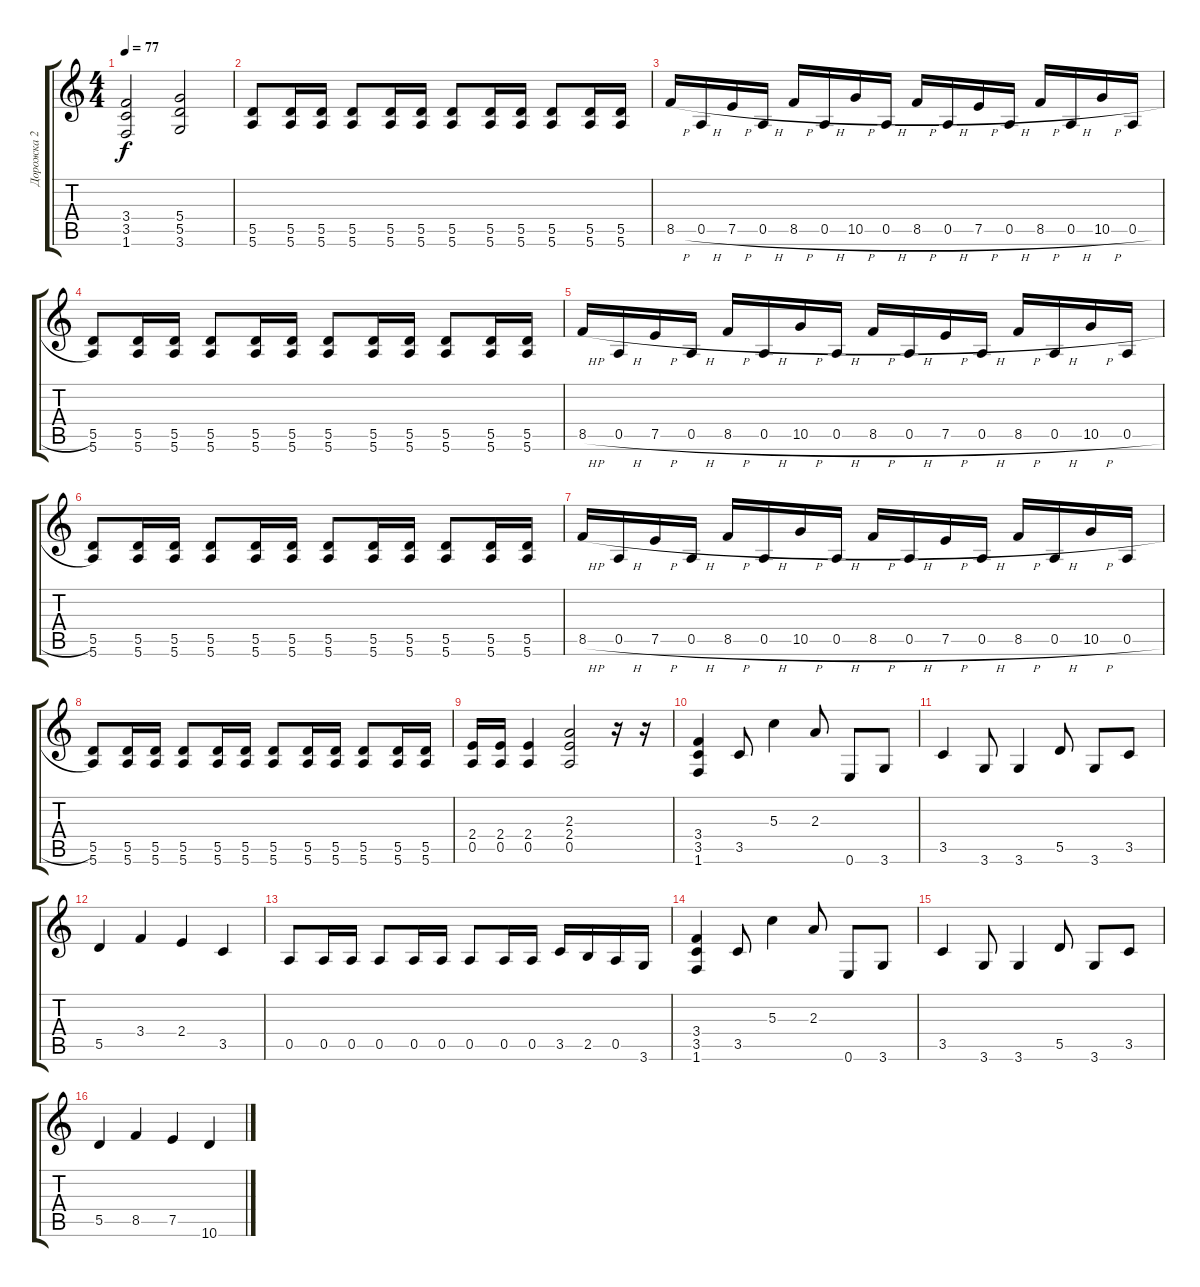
\track ("Дорожка 2" "Дорожка 2") {instrument distortionguitar}
\staff {score tabs}
\tuning (E4 B3 G3 D3 A2 E2) {hide}
\ts (4 4)
\tempo 77
\clef g2
\ks c
(3.4 3.5 1.6).2{dy f} (5.4 5.5 3.6).2 |
(5.5 5.6).8 (5.5 5.6).16 (5.5 5.6).16 (5.5 5.6).8 (5.5 5.6).16 (5.5 5.6).16 (5.5 5.6).8 (5.5 5.6).16 (5.5 5.6).16 (5.5 5.6).8 (5.5 5.6).16 (5.5 5.6).16 |
8.5{h}.16 0.5{h}.16 7.5{h}.16 0.5{h}.16 8.5{h}.16 0.5{h}.16 10.5{h}.16 0.5{h}.16 8.5{h}.16 0.5{h}.16 7.5{h}.16 0.5{h}.16 8.5{h}.16 0.5{h}.16 10.5{h}.16 0.5{h}.16 |
(5.5 5.6).8 (5.5 5.6).16 (5.5 5.6).16 (5.5 5.6).8 (5.5 5.6).16 (5.5 5.6).16 (5.5 5.6).8 (5.5 5.6).16 (5.5 5.6).16 (5.5 5.6).8 (5.5 5.6).16 (5.5 5.6).16 |
8.5{h}.16 0.5{h}.16 7.5{h}.16 0.5{h}.16 8.5{h}.16 0.5{h}.16 10.5{h}.16 0.5{h}.16 8.5{h}.16 0.5{h}.16 7.5{h}.16 0.5{h}.16 8.5{h}.16 0.5{h}.16 10.5{h}.16 0.5{h}.16 |
(5.5 5.6).8 (5.5 5.6).16 (5.5 5.6).16 (5.5 5.6).8 (5.5 5.6).16 (5.5 5.6).16 (5.5 5.6).8 (5.5 5.6).16 (5.5 5.6).16 (5.5 5.6).8 (5.5 5.6).16 (5.5 5.6).16 |
8.5{h}.16 0.5{h}.16 7.5{h}.16 0.5{h}.16 8.5{h}.16 0.5{h}.16 10.5{h}.16 0.5{h}.16 8.5{h}.16 0.5{h}.16 7.5{h}.16 0.5{h}.16 8.5{h}.16 0.5{h}.16 10.5{h}.16 0.5{h}.16 |
(5.5 5.6).8 (5.5 5.6).16 (5.5 5.6).16 (5.5 5.6).8 (5.5 5.6).16 (5.5 5.6).16 (5.5 5.6).8 (5.5 5.6).16 (5.5 5.6).16 (5.5 5.6).8 (5.5 5.6).16 (5.5 5.6).16 |
(2.4 0.5).16 (2.4 0.5).16 (2.4 0.5).4 (2.3 2.4 0.5).2 r.16 r.16 |
(3.4 3.5 1.6).4 3.5.8 5.3.4 2.3.8 0.6.8 3.6.8 |
3.5.4 3.6.8 3.6.4 5.5.8 3.6.8 3.5.8 |
5.5.4 3.4.4 2.4.4 3.5.4 |
0.5.8 0.5.16 0.5.16 0.5.8 0.5.16 0.5.16 0.5.8 0.5.16 0.5.16 3.5.16 2.5.16 0.5.16 3.6.16 |
(3.4 3.5 1.6).4 3.5.8 5.3.4 2.3.8 0.6.8 3.6.8 |
3.5.4 3.6.8 3.6.4 5.5.8 3.6.8 3.5.8 |
5.5.4 8.5.4 7.5.4 10.6{ss}.4
